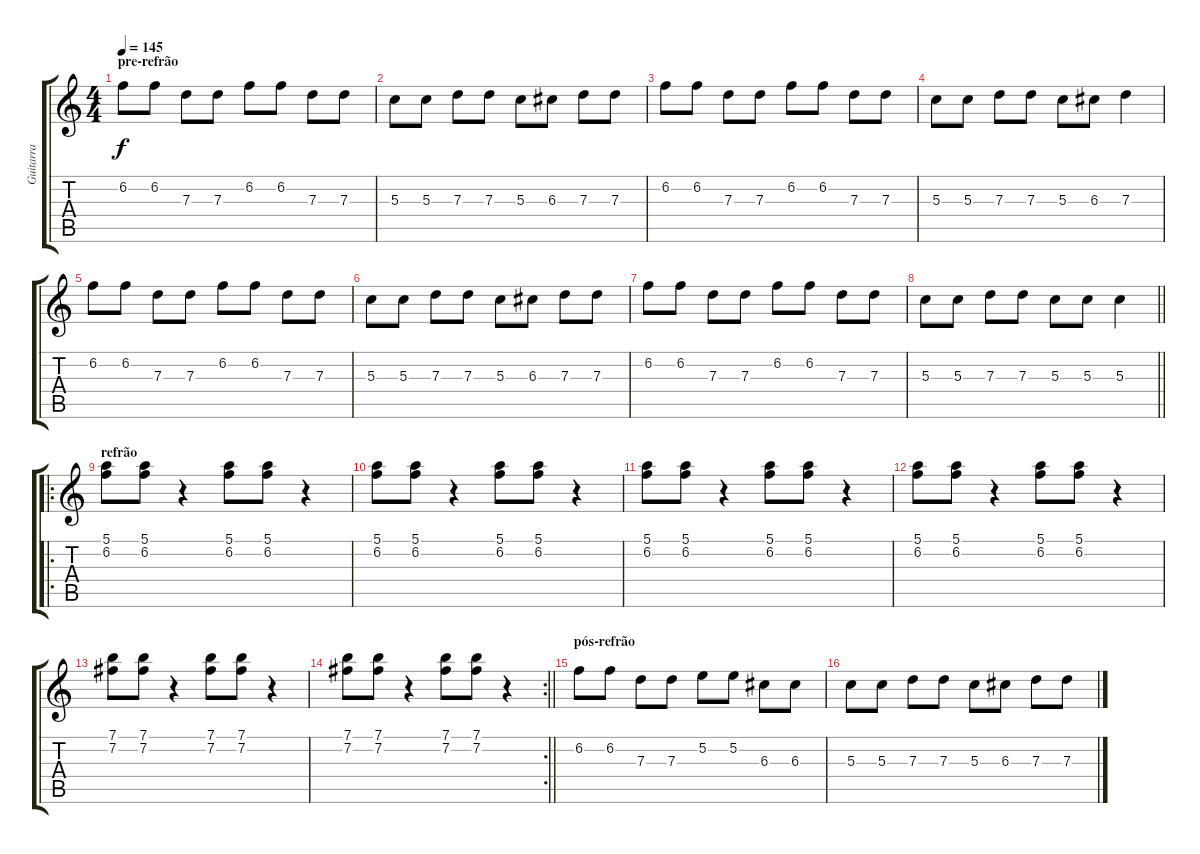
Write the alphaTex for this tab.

\track ("Guitarra" "Guitarra") {instrument electricguitarclean}
\staff {score tabs}
\tuning (E4 B3 G3 D3 A2 E2) {hide}
\ts (4 4)
\section ("" "pre-refrão")
\tempo 145
\clef g2
\ks c
6.2.8{dy f} 6.2.8 7.3.8 7.3.8 6.2.8 6.2.8 7.3.8 7.3.8 |
5.3.8 5.3.8 7.3.8 7.3.8 5.3.8 6.3.8 7.3.8 7.3.8 |
6.2.8 6.2.8 7.3.8 7.3.8 6.2.8 6.2.8 7.3.8 7.3.8 |
5.3.8 5.3.8 7.3.8 7.3.8 5.3.8 6.3.8 7.3.4 |
6.2.8 6.2.8 7.3.8 7.3.8 6.2.8 6.2.8 7.3.8 7.3.8 |
5.3.8 5.3.8 7.3.8 7.3.8 5.3.8 6.3.8 7.3.8 7.3.8 |
6.2.8 6.2.8 7.3.8 7.3.8 6.2.8 6.2.8 7.3.8 7.3.8 |
\barLineRight lightlight
5.3.8 5.3.8 7.3.8 7.3.8 5.3.8 5.3.8 5.3.4 |
\ro
\section ("" "refrão")
(5.1 6.2).8 (5.1 6.2).8 r.4 (5.1 6.2).8 (5.1 6.2).8 r.4 |
(5.1 6.2).8 (5.1 6.2).8 r.4 (5.1 6.2).8 (5.1 6.2).8 r.4 |
(5.1 6.2).8 (5.1 6.2).8 r.4 (5.1 6.2).8 (5.1 6.2).8 r.4 |
(5.1 6.2).8 (5.1 6.2).8 r.4 (5.1 6.2).8 (5.1 6.2).8 r.4 |
(7.1 7.2).8 (7.1 7.2).8 r.4 (7.1 7.2).8 (7.1 7.2).8 r.4 |
\rc 2
\barLineRight lightlight
(7.1 7.2).8 (7.1 7.2).8 r.4 (7.1 7.2).8 (7.1 7.2).8 r.4 |
\section ("" "pós-refrão")
6.2.8 6.2.8 7.3.8 7.3.8 5.2.8 5.2.8 6.3.8 6.3.8 |
5.3.8 5.3.8 7.3.8 7.3.8 5.3.8 6.3.8 7.3.8 7.3.8
